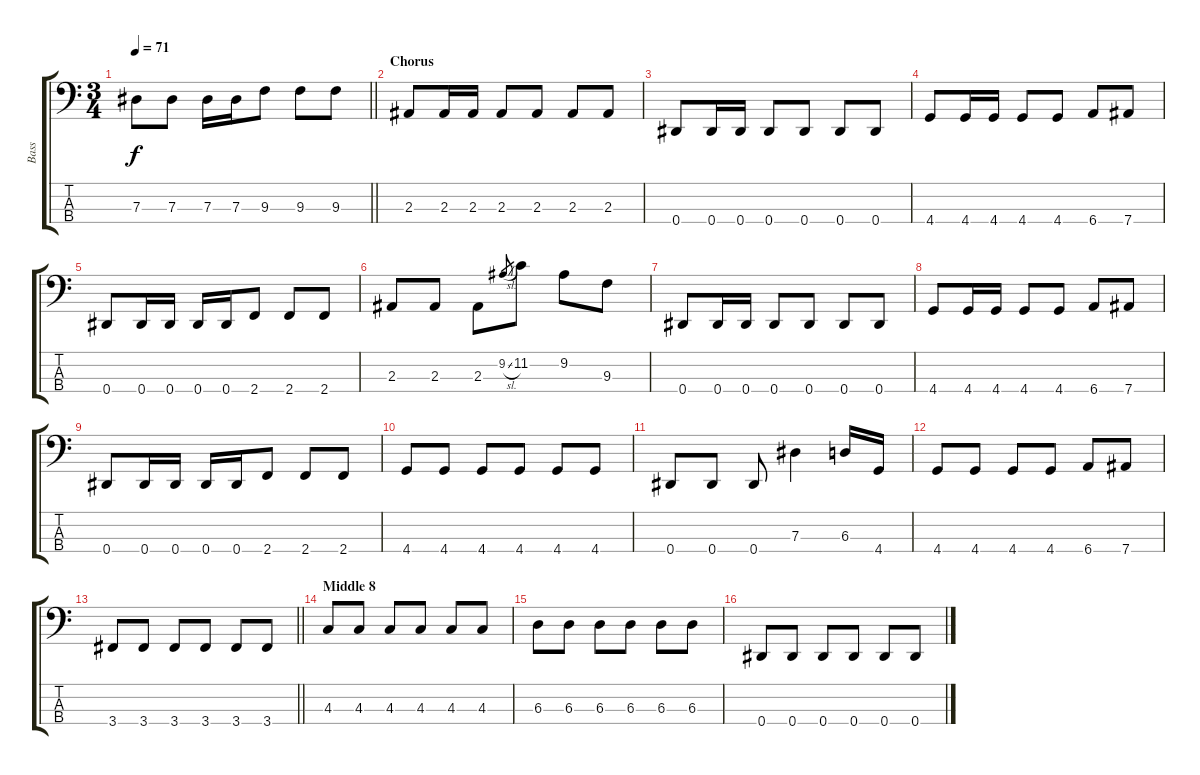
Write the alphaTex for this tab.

\track ("Bass" "Bass") {instrument electricbassfinger}
\staff {score tabs}
\tuning (Gb2 Db2 Ab1 Eb1) {hide}
\ts (3 4)
\tempo 71
\clef f4
\barLineRight lightlight
\ks c
7.3.8{dy f} 7.3.8 7.3.16 7.3.16 9.3.8 9.3.8 9.3.8 |
\section ("" "Chorus")
2.3.8 2.3.16 2.3.16 2.3.8 2.3.8 2.3.8 2.3.8 |
0.4.8 0.4.16 0.4.16 0.4.8 0.4.8 0.4.8 0.4.8 |
4.4.8 4.4.16 4.4.16 4.4.8 4.4.8 6.4.8 7.4.8 |
0.4.8 0.4.16 0.4.16 0.4.16 0.4.16 2.4.8 2.4.8 2.4.8 |
2.3.8 2.3.8 2.3.8 9.2{sl}.8{gr} 11.2.8 9.2.8 9.3.8 |
0.4.8 0.4.16 0.4.16 0.4.8 0.4.8 0.4.8 0.4.8 |
4.4.8 4.4.16 4.4.16 4.4.8 4.4.8 6.4.8 7.4.8 |
0.4.8 0.4.16 0.4.16 0.4.16 0.4.16 2.4.8 2.4.8 2.4.8 |
4.4.8 4.4.8 4.4.8 4.4.8 4.4.8 4.4.8 |
0.4.8 0.4.8 0.4.8 7.3.4 6.3.16 4.4.16 |
4.4.8 4.4.8 4.4.8 4.4.8 6.4.8 7.4.8 |
\barLineRight lightlight
3.4.8 3.4.8 3.4.8 3.4.8 3.4.8 3.4.8 |
\section ("" "Middle 8")
4.3.8 4.3.8 4.3.8 4.3.8 4.3.8 4.3.8 |
6.3.8 6.3.8 6.3.8 6.3.8 6.3.8 6.3.8 |
0.4.8 0.4.8 0.4.8 0.4.8 0.4.8 0.4.8
